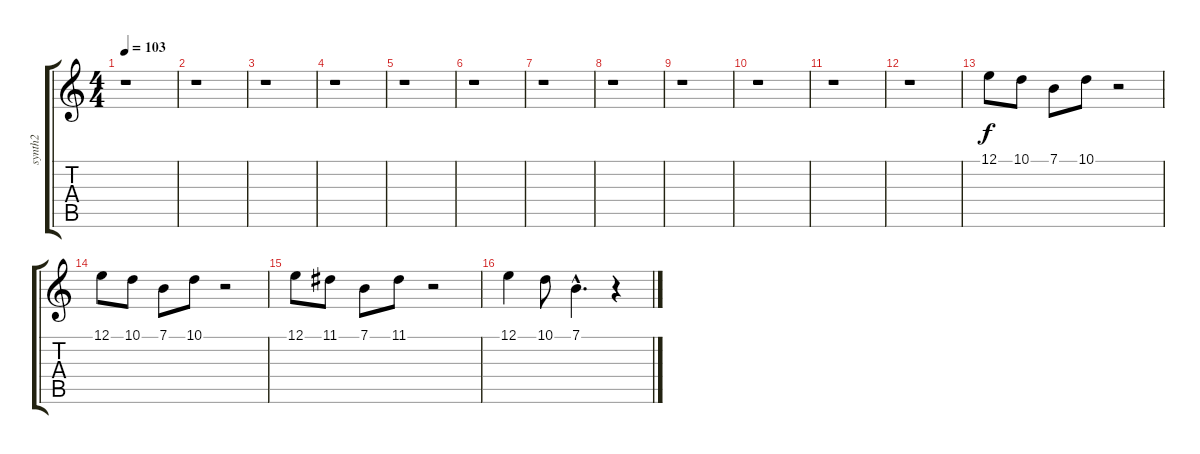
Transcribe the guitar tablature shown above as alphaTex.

\track ("synth2" "synth2") {instrument electricpiano2}
\staff {score tabs}
\tuning (E4 B3 G3 D3 A2 E2) {hide}
\ts (4 4)
\tempo 103
\clef g2
\ks c
r.1{dy f} |
r.1 |
r.1 |
r.1 |
r.1 |
r.1 |
r.1 |
r.1 |
r.1 |
r.1 |
r.1 |
r.1 |
12.1.8 10.1.8 7.1.8 10.1.8 r.2 |
12.1.8 10.1.8 7.1.8 10.1.8 r.2 |
12.1.8 11.1.8 7.1.8 11.1.8 r.2 |
12.1.4 10.1.8 7.1{hac}.4{d} r.4
